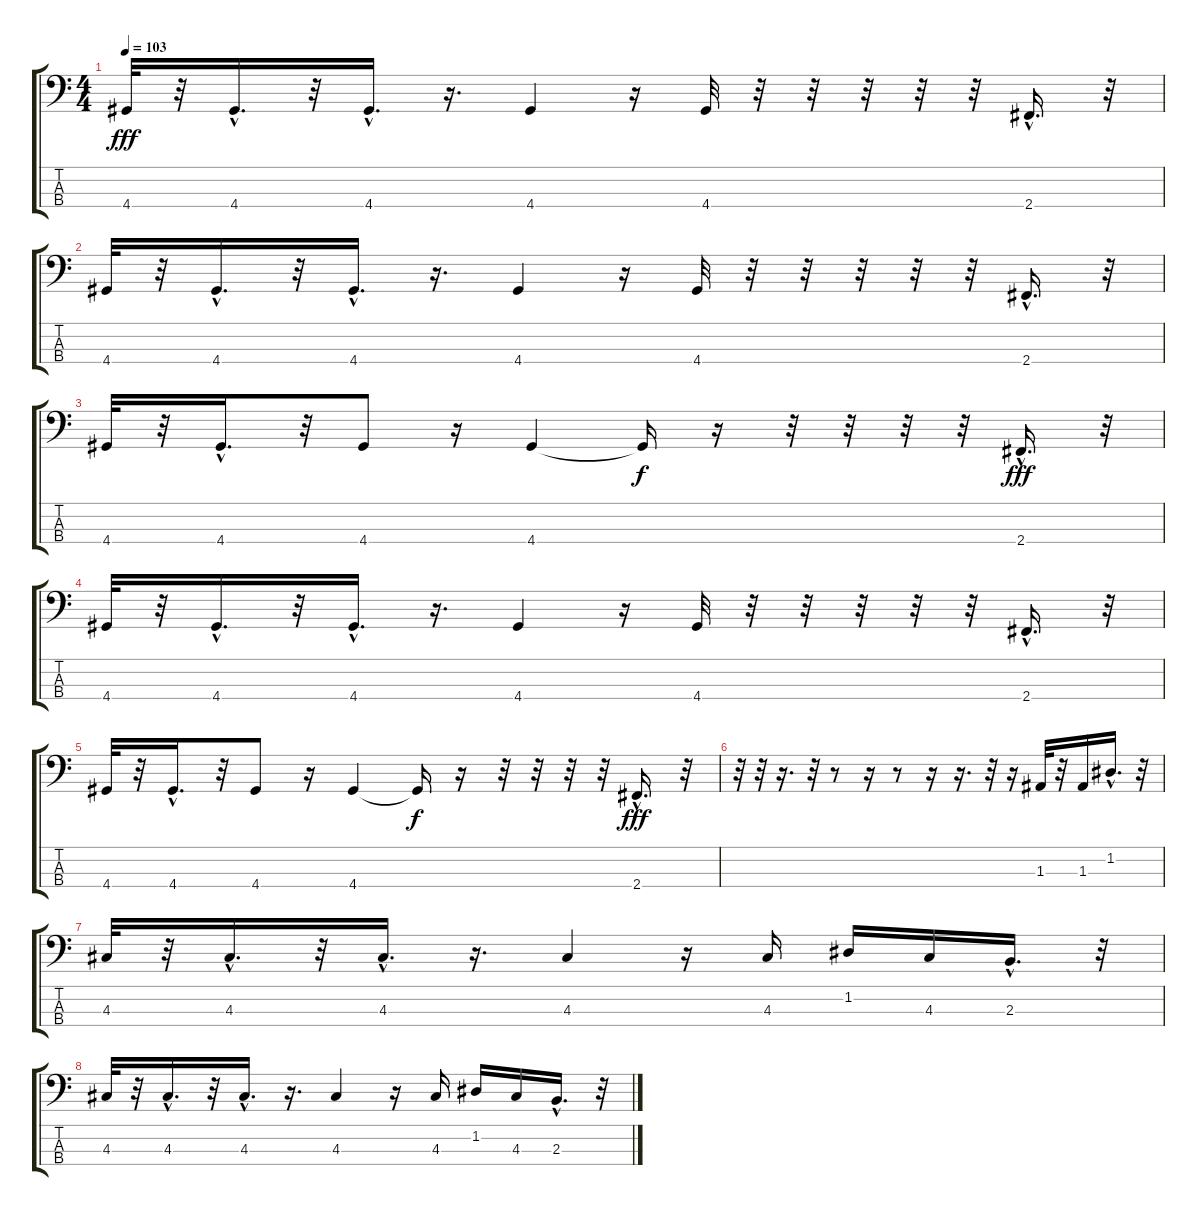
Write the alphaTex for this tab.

\track "" {instrument electricbassfinger}
\staff {score tabs}
\tuning (G2 D2 A1 E1) {hide}
\ts (4 4)
\tempo 103
\clef f4
\ks c
4.4.32{dy fff} r.32 4.4{hac}.16{d} r.32 4.4{hac}.16{d} r.16{d} 4.4.4 r.16 4.4.32 r.32 r.32 r.32 r.32 r.32 2.4{hac}.16{d} r.32 |
4.4.32 r.32 4.4{hac}.16{d} r.32 4.4{hac}.16{d} r.16{d} 4.4.4 r.16 4.4.32 r.32 r.32 r.32 r.32 r.32 2.4{hac}.16{d} r.32 |
4.4.32 r.32 4.4{hac}.16{d} r.32 4.4.8 r.16 4.4.4 4.4{t}.16{dy f} r.16 r.32 r.32 r.32 r.32 2.4{hac}.16{d dy fff} r.32 |
4.4.32 r.32 4.4{hac}.16{d} r.32 4.4{hac}.16{d} r.16{d} 4.4.4 r.16 4.4.32 r.32 r.32 r.32 r.32 r.32 2.4{hac}.16{d} r.32 |
4.4.32 r.32 4.4{hac}.16{d} r.32 4.4.8 r.16 4.4.4 4.4{t}.16{dy f} r.16 r.32 r.32 r.32 r.32 2.4{hac}.16{d dy fff} r.32 |
r.32 r.32 r.16{d} r.32 r.8 r.16 r.8 r.16 r.16{d} r.32 r.16 1.3.32 r.32 1.3.16 1.2{hac}.16{d} r.32 |
4.3.32 r.32 4.3{hac}.16{d} r.32 4.3{hac}.16{d} r.16{d} 4.3.4 r.16 4.3.16 1.2.16 4.3.16 2.3{hac}.16{d} r.32 |
4.3.32 r.32 4.3{hac}.16{d} r.32 4.3{hac}.16{d} r.16{d} 4.3.4 r.16 4.3.16 1.2.16 4.3.16 2.3{hac}.16{d} r.32
